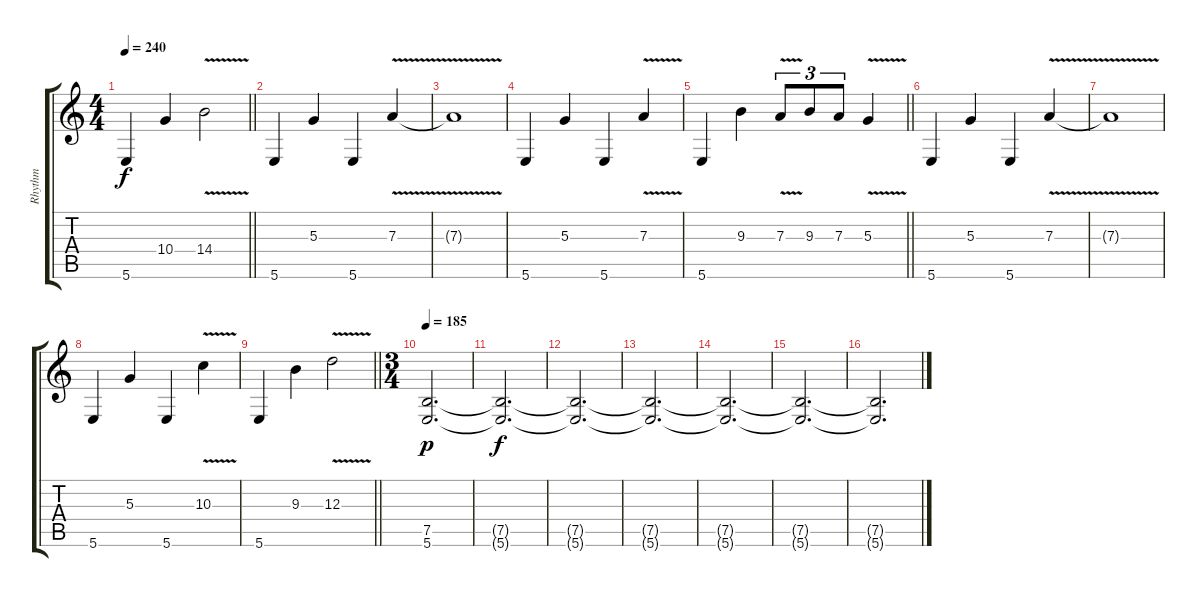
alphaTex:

\track ("Rhythm" "Rhythm") {instrument distortionguitar}
\staff {score tabs}
\tuning (B3 Gb3 D3 A2 E2 B1) {hide}
\ts (4 4)
\tempo 240
\clef g2
\barLineRight lightlight
\ks c
5.6.4{dy f} 10.4.4 14.4{v}.2 |
5.6.4 5.3.4 5.6.4 7.3{v}.4 |
7.3{t}.1 |
5.6.4 5.3.4 5.6.4 7.3{v}.4 |
\barLineRight lightlight
5.6.4 9.3.4 7.3{v}.8{tu (3 2)} 9.3.8{tu (3 2)} 7.3.8{tu (3 2)} 5.3{v}.4 |
5.6.4 5.3.4 5.6.4 7.3{v}.4 |
7.3{t}.1 |
5.6.4 5.3.4 5.6.4 10.3{v}.4 |
\barLineRight lightlight
5.6.4 9.3.4 12.3{v}.2 |
\ts (3 4)
\tempo 185
(7.5 5.6).2{d dy p} |
(7.5{t} 5.6{t}).2{d dy f} |
(7.5{t} 5.6{t}).2{d} |
(7.5{t} 5.6{t}).2{d} |
(7.5{t} 5.6{t}).2{d} |
(7.5{t} 5.6{t}).2{d} |
(7.5{t} 5.6{t}).2{d}
